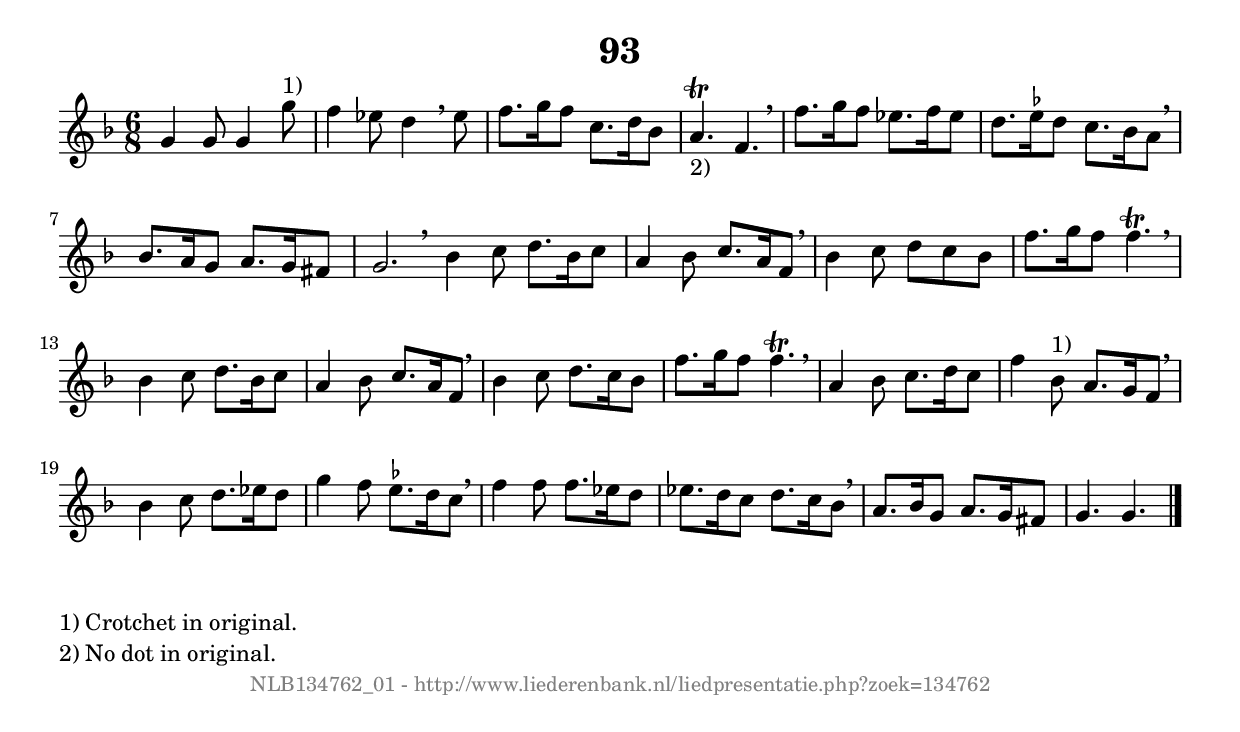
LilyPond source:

%
% produced by wce2krn 1.64 (7 June 2014)
%
\version"2.16"
#(append! paper-alist '(("long" . (cons (* 210 mm) (* 2000 mm)))))
#(set-default-paper-size "long")
sb = {\breathe}
mBreak = {\breathe }
bBreak = {\breathe }
x = {\once\override NoteHead #'style = #'cross }
gl=\glissando
itime={\override Staff.TimeSignature #'stencil = ##f }
ficta = {\once\set suggestAccidentals = ##t}
fine = {\once\override Score.RehearsalMark #'self-alignment-X = #1 \mark \markup {\italic{Fine}}}
dc = {\once\override Score.RehearsalMark #'self-alignment-X = #1 \mark \markup {\italic{D.C.}}}
dcf = {\once\override Score.RehearsalMark #'self-alignment-X = #1 \mark \markup {\italic{D.C. al Fine}}}
dcc = {\once\override Score.RehearsalMark #'self-alignment-X = #1 \mark \markup {\italic{D.C. al Coda}}}
ds = {\once\override Score.RehearsalMark #'self-alignment-X = #1 \mark \markup {\italic{D.S.}}}
dsf = {\once\override Score.RehearsalMark #'self-alignment-X = #1 \mark \markup {\italic{D.S. al Fine}}}
dsc = {\once\override Score.RehearsalMark #'self-alignment-X = #1 \mark \markup {\italic{D.S. al Coda}}}
pv = {\set Score.repeatCommands = #'((volta "1"))}
sv = {\set Score.repeatCommands = #'((volta "2"))}
tv = {\set Score.repeatCommands = #'((volta "3"))}
qv = {\set Score.repeatCommands = #'((volta "4"))}
xv = {\set Score.repeatCommands = #'((volta #f))}
\header{ tagline = ""
title = "93"
}
\score {{
\key d \minor
\relative g'
{
\set melismaBusyProperties = #'()
\time 6/8
\tempo 4=120
\override Score.MetronomeMark #'transparent = ##t
\override Score.RehearsalMark #'break-visibility = #(vector #t #t #f)
g4 g8 g4 g'8^"1)" f4 es8 d4 \sb es8 f8. g16 f8 c8. d16 bes8 a4.^\trill_"2)" f4. \mBreak \bar "|"
f'8. g16 f8 es8. f16 es8 d8. \ficta es16 d8 c8. bes16 a8 \sb bes8. a16 g8 a8. g16 fis8 g2. \bar ":|:" \bBreak
bes4 c8 d8. bes16 c8 a4 bes8 c8. a16 f8 \sb bes4 c8 d c bes f'8. g16 f8 f4.^\trill \mBreak \bar "|"
bes,4 c8 d8. bes16 c8 a4 bes8 c8. a16 f8 \sb bes4 c8 d8. c16 bes8 f'8. g16 f8 f4.^\trill \mBreak \bar "|"
a,4 bes8 c8. d16 c8 f4 bes,8^"1)" a8. g16 f8 \sb bes4 c8 d8. es16 d8 g4 f8 \ficta es8. d16 c8 \mBreak \bar "|"
f4 f8 f8. es16 d8 es8. d16 c8 d8. c16 bes8 \sb a8. bes16 g8 a8. g16 fis8 g4. g \bar "|."
 }}
 \midi { }
 \layout {
            indent = 0.0\cm
}
}
\markup { \wordwrap-string #" 
1) Crotchet in original.

2) No dot in original.

"}
\markup { \vspace #0 } \markup { \with-color #grey \fill-line { \center-column { \smaller "NLB134762_01 - http://www.liederenbank.nl/liedpresentatie.php?zoek=134762" } } }
